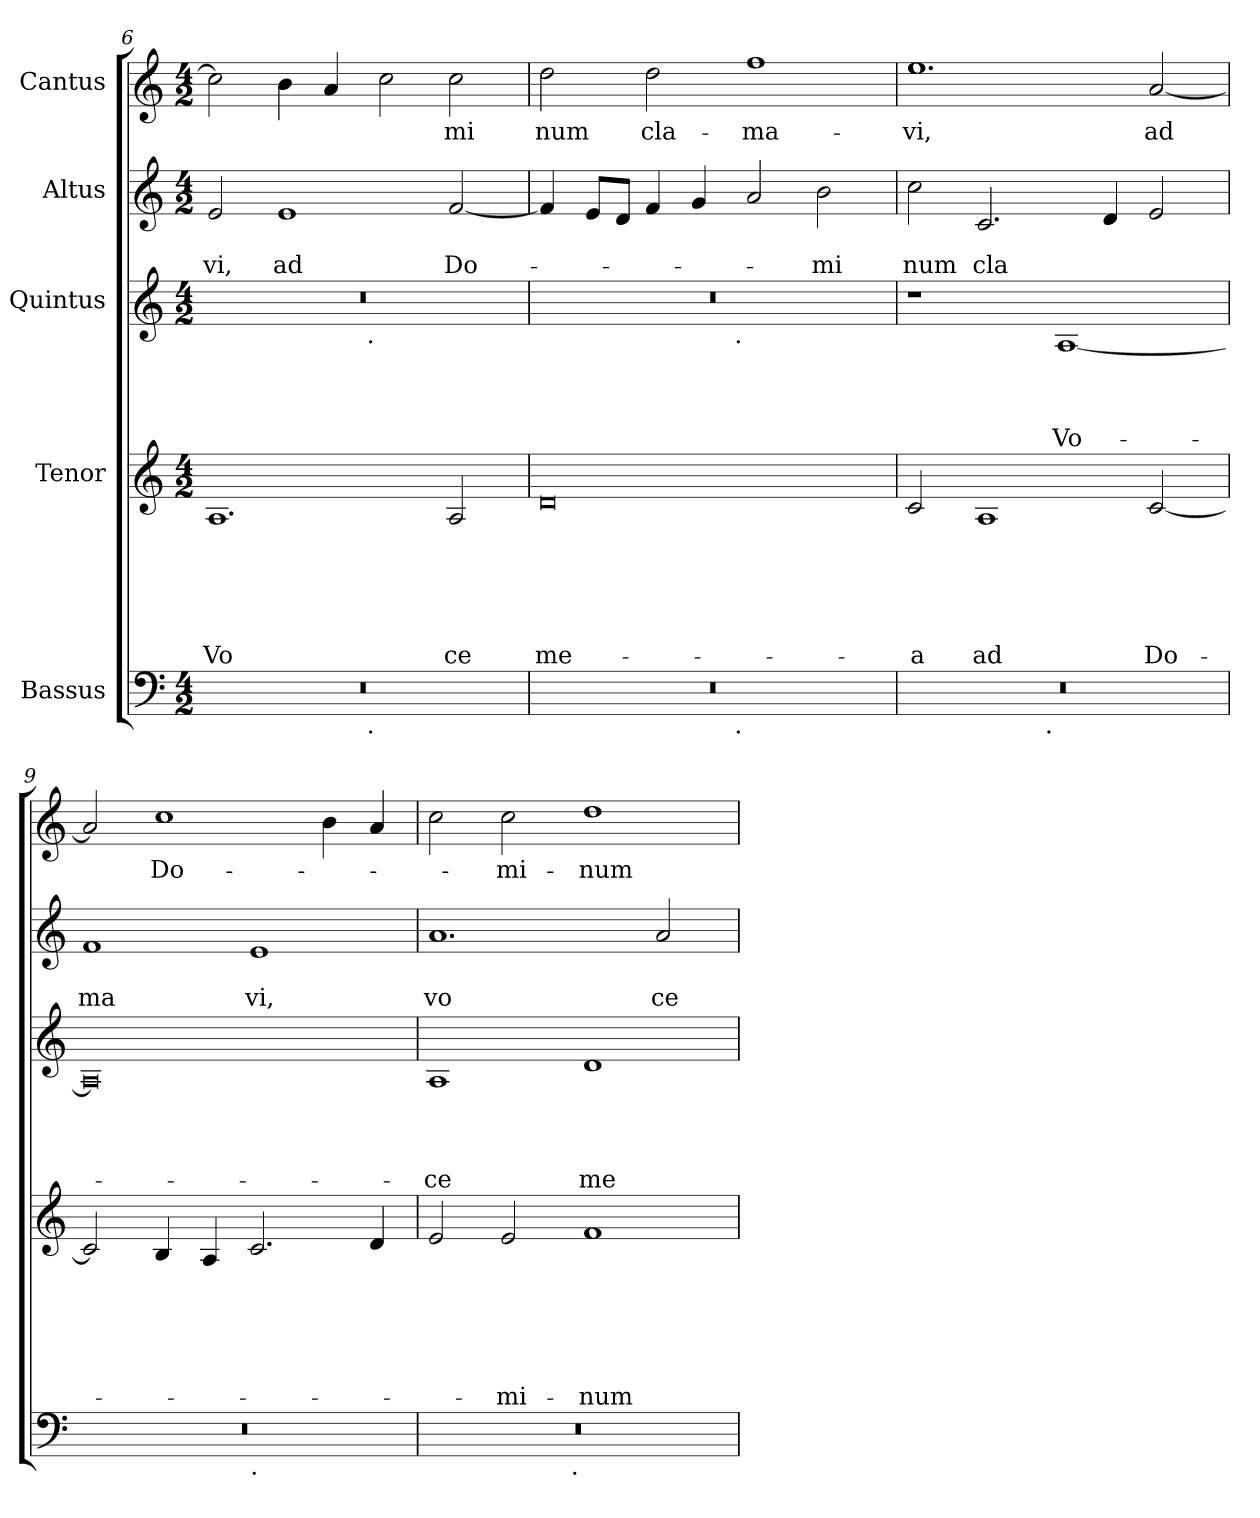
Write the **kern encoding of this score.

**kern	**kern	**text	**text	**text	**text	**text	**text	**kern	**text	**text	**text	**text	**kern	**text	**text	**kern	**text
*part5	*part4	*part4	*part4	*part4	*part4	*part4	*part4	*part3	*part3	*part3	*part3	*part3	*part2	*part2	*part2	*part1	*part1
*staff5	*staff4	*staff4	*staff4	*staff4	*staff4	*staff4	*staff4	*staff3	*staff3	*staff3	*staff3	*staff3	*staff2	*staff2	*staff2	*staff1	*staff1
*I"Bassus	*I"Tenor	*	*	*	*	*	*	*I"Quintus	*	*	*	*	*I"Altus	*	*	*I"Cantus	*
*clefF4	*clefG2	*	*	*	*	*	*	*clefG2	*	*	*	*	*clefG2	*	*	*clefG2	*
*k[]	*k[]	*	*	*	*	*	*	*k[]	*	*	*	*	*k[]	*	*	*k[]	*
*C:	*C:	*	*	*	*	*	*	*C:	*	*	*	*	*C:	*	*	*C:	*
*M4/2	*M4/2	*	*	*	*	*	*	*M4/2	*	*	*	*	*M4/2	*	*	*M4/2	*
=6	=6	=6	=6	=6	=6	=6	=6	=6	=6	=6	=6	=6	=6	=6	=6	=6	=6
!	!	!	!	!	!	!	!LO:LY:b	!	!	!	!	!	!	!	!LO:LY:b	!	!
*^	*	*	*	*	*	*	*	*^	*	*	*	*	*	*	*	*	*
0r	2ryy	1.A	.	.	.	.	.	Vo	0r	2ryy	.	.	.	.	2e/	.	-vi,	2cc\]	.
!	!	!	!	!	!	!	!	!	!	!	!	!	!	!	!	!	!LO:LY:b	!	!
.	4...ryy	.	.	.	.	.	.	.	.	4...ryy	.	.	.	.	1e	.	ad	4b\	.
.	.	.	.	.	.	.	.	.	.	.	.	.	.	.	.	.	.	4a/	.
!	!	!	!	!	!	!	!	!	!	!LO:TX:b:t=.	!	!	!	!	!	!	!	!	!
!	!LO:TX:b:t=.	!	!	!	!	!	!	!	!	!	!	!	!	!	!	!	!	!	!
.	1ryy	.	.	.	.	.	.	.	.	1ryy	.	.	.	.	.	.	.	.	.
.	.	.	.	.	.	.	.	.	.	.	.	.	.	.	.	.	.	2cc\	.
!	!	!	!	!	!	!	!	!LO:LY:b	!	!	!	!	!	!	!	!	!LO:LY:b	!	!LO:LY:b
.	.	2A/	.	.	.	.	.	ce	.	.	.	.	.	.	[<2f/	.	Do-	2cc\	mi
.	32ryy	.	.	.	.	.	.	.	.	32ryy	.	.	.	.	.	.	.	.	.
!!LO:LB:g=z
=7	=7	=7	=7	=7	=7	=7	=7	=7	=7	=7	=7	=7	=7	=7	=7	=7	=7	=7	=7
!	!	!	!	!	!	!	!	!LO:LY:b	!	!	!	!	!	!	!	!	!	!	!LO:LY:b
0r	2ryy	0d	.	.	.	.	.	me-	0r	2ryy	.	.	.	.	4f/]	.	.	2dd\	num
.	.	.	.	.	.	.	.	.	.	.	.	.	.	.	8e/L	.	.	.	.
.	.	.	.	.	.	.	.	.	.	.	.	.	.	.	8d/J	.	.	.	.
!	!	!	!	!	!	!	!	!	!	!	!	!	!	!	!	!	!	!	!LO:LY:b
.	4...ryy	.	.	.	.	.	.	.	.	4...ryy	.	.	.	.	4f/	.	.	2dd\	cla-
.	.	.	.	.	.	.	.	.	.	.	.	.	.	.	4g/	.	.	.	.
!	!	!	!	!	!	!	!	!	!	!LO:TX:b:t=.	!	!	!	!	!	!	!	!	!
!	!LO:TX:b:t=.	!	!	!	!	!	!	!	!	!	!	!	!	!	!	!	!	!	!
.	1ryy	.	.	.	.	.	.	.	.	1ryy	.	.	.	.	.	.	.	.	.
!	!	!	!	!	!	!	!	!	!	!	!	!	!	!	!	!	!	!	!LO:LY:b
.	.	.	.	.	.	.	.	.	.	.	.	.	.	.	2a/	.	.	1ff	-ma-
!	!	!	!	!	!	!	!	!	!	!	!	!	!	!	!	!	!LO:LY:b	!	!
.	.	.	.	.	.	.	.	.	.	.	.	.	.	.	2b\	.	-mi	.	.
.	32ryy	.	.	.	.	.	.	.	.	32ryy	.	.	.	.	.	.	.	.	.
=8	=8	=8	=8	=8	=8	=8	=8	=8	=8	=8	=8	=8	=8	=8	=8	=8	=8	=8	=8
!	!	!	!	!	!	!	!	!LO:LY:b	!	!	!	!	!	!	!	!	!LO:LY:b	!	!LO:LY:b
*	*	*	*	*	*	*	*	*	*v	*v	*	*	*	*	*	*	*	*	*
0r	2ryy	2c/	.	.	.	.	.	-a	1r	.	.	.	.	2cc\	.	num	1.ee	-vi,
!	!	!	!	!	!	!	!	!LO:LY:b	!	!	!	!	!	!	!	!LO:LY:b	!	!
.	4...ryy	1A	.	.	.	.	.	ad	.	.	.	.	.	2.c/	.	cla	.	.
!	!LO:TX:b:t=.	!	!	!	!	!	!	!	!	!	!	!	!	!	!	!	!	!
.	1ryy	.	.	.	.	.	.	.	.	.	.	.	.	.	.	.	.	.
!	!	!	!	!	!	!	!	!	!	!	!	!	!LO:LY:b	!	!	!	!	!
.	.	.	.	.	.	.	.	.	[<1A	.	.	.	Vo-	.	.	.	.	.
.	.	.	.	.	.	.	.	.	.	.	.	.	.	4d/	.	.	.	.
!	!	!	!	!	!	!	!	!LO:LY:b	!	!	!	!	!	!	!	!	!	!LO:LY:b
.	.	[<2c/	.	.	.	.	.	Do-	.	.	.	.	.	2e/	.	.	[<2a/	ad
.	32ryy	.	.	.	.	.	.	.	.	.	.	.	.	.	.	.	.	.
=9	=9	=9	=9	=9	=9	=9	=9	=9	=9	=9	=9	=9	=9	=9	=9	=9	=9	=9
!	!	!	!	!	!	!	!	!	!	!	!	!	!	!	!	!LO:LY:b	!	!
0r	1ryy	2c/]	.	.	.	.	.	.	0A]	.	.	.	.	1f	.	ma	2a/]	.
!	!	!	!	!	!	!	!	!	!	!	!	!	!	!	!	!	!	!LO:LY:b
.	.	4B/	.	.	.	.	.	.	.	.	.	.	.	.	.	.	1cc	Do-
.	.	4A/	.	.	.	.	.	.	.	.	.	.	.	.	.	.	.	.
!	!LO:TX:b:t=.	!	!	!	!	!	!	!	!	!	!	!	!	!	!	!	!	!
!	!	!	!	!	!	!	!	!	!	!	!	!	!	!	!	!LO:LY:b	!	!
.	1ryy	2.c/	.	.	.	.	.	.	.	.	.	.	.	1e	.	vi,	.	.
.	.	.	.	.	.	.	.	.	.	.	.	.	.	.	.	.	4b\	.
.	.	4d/	.	.	.	.	.	.	.	.	.	.	.	.	.	.	4a/	.
=10	=10	=10	=10	=10	=10	=10	=10	=10	=10	=10	=10	=10	=10	=10	=10	=10	=10	=10
!	!	!	!	!	!	!	!	!	!	!	!	!	!LO:LY:b	!	!	!LO:LY:b	!	!
0r	2ryy	2e/	.	.	.	.	.	.	1A	.	.	.	-ce	1.a	.	vo	2cc\	.
!	!	!	!	!	!	!	!	!LO:LY:b	!	!	!	!	!	!	!	!	!	!LO:LY:b
.	4...ryy	2e/	.	.	.	.	.	-mi-	.	.	.	.	.	.	.	.	2cc\	-mi-
!	!LO:TX:b:t=.	!	!	!	!	!	!	!	!	!	!	!	!	!	!	!	!	!
.	1ryy	.	.	.	.	.	.	.	.	.	.	.	.	.	.	.	.	.
!	!	!	!	!	!	!	!	!LO:LY:b	!	!	!	!	!LO:LY:b	!	!	!	!	!LO:LY:b
.	.	1f	.	.	.	.	.	-num	1d	.	.	.	me-	.	.	.	1dd	-num
!	!	!	!	!	!	!	!	!	!	!	!	!	!	!	!	!LO:LY:b	!	!
.	.	.	.	.	.	.	.	.	.	.	.	.	.	2a/	.	ce	.	.
.	32ryy	.	.	.	.	.	.	.	.	.	.	.	.	.	.	.	.	.
*v	*v	*	*	*	*	*	*	*	*	*	*	*	*	*	*	*	*	*
=	=	=	=	=	=	=	=	=	=	=	=	=	=	=	=	=	=
*-	*-	*-	*-	*-	*-	*-	*-	*-	*-	*-	*-	*-	*-	*-	*-	*-	*-
